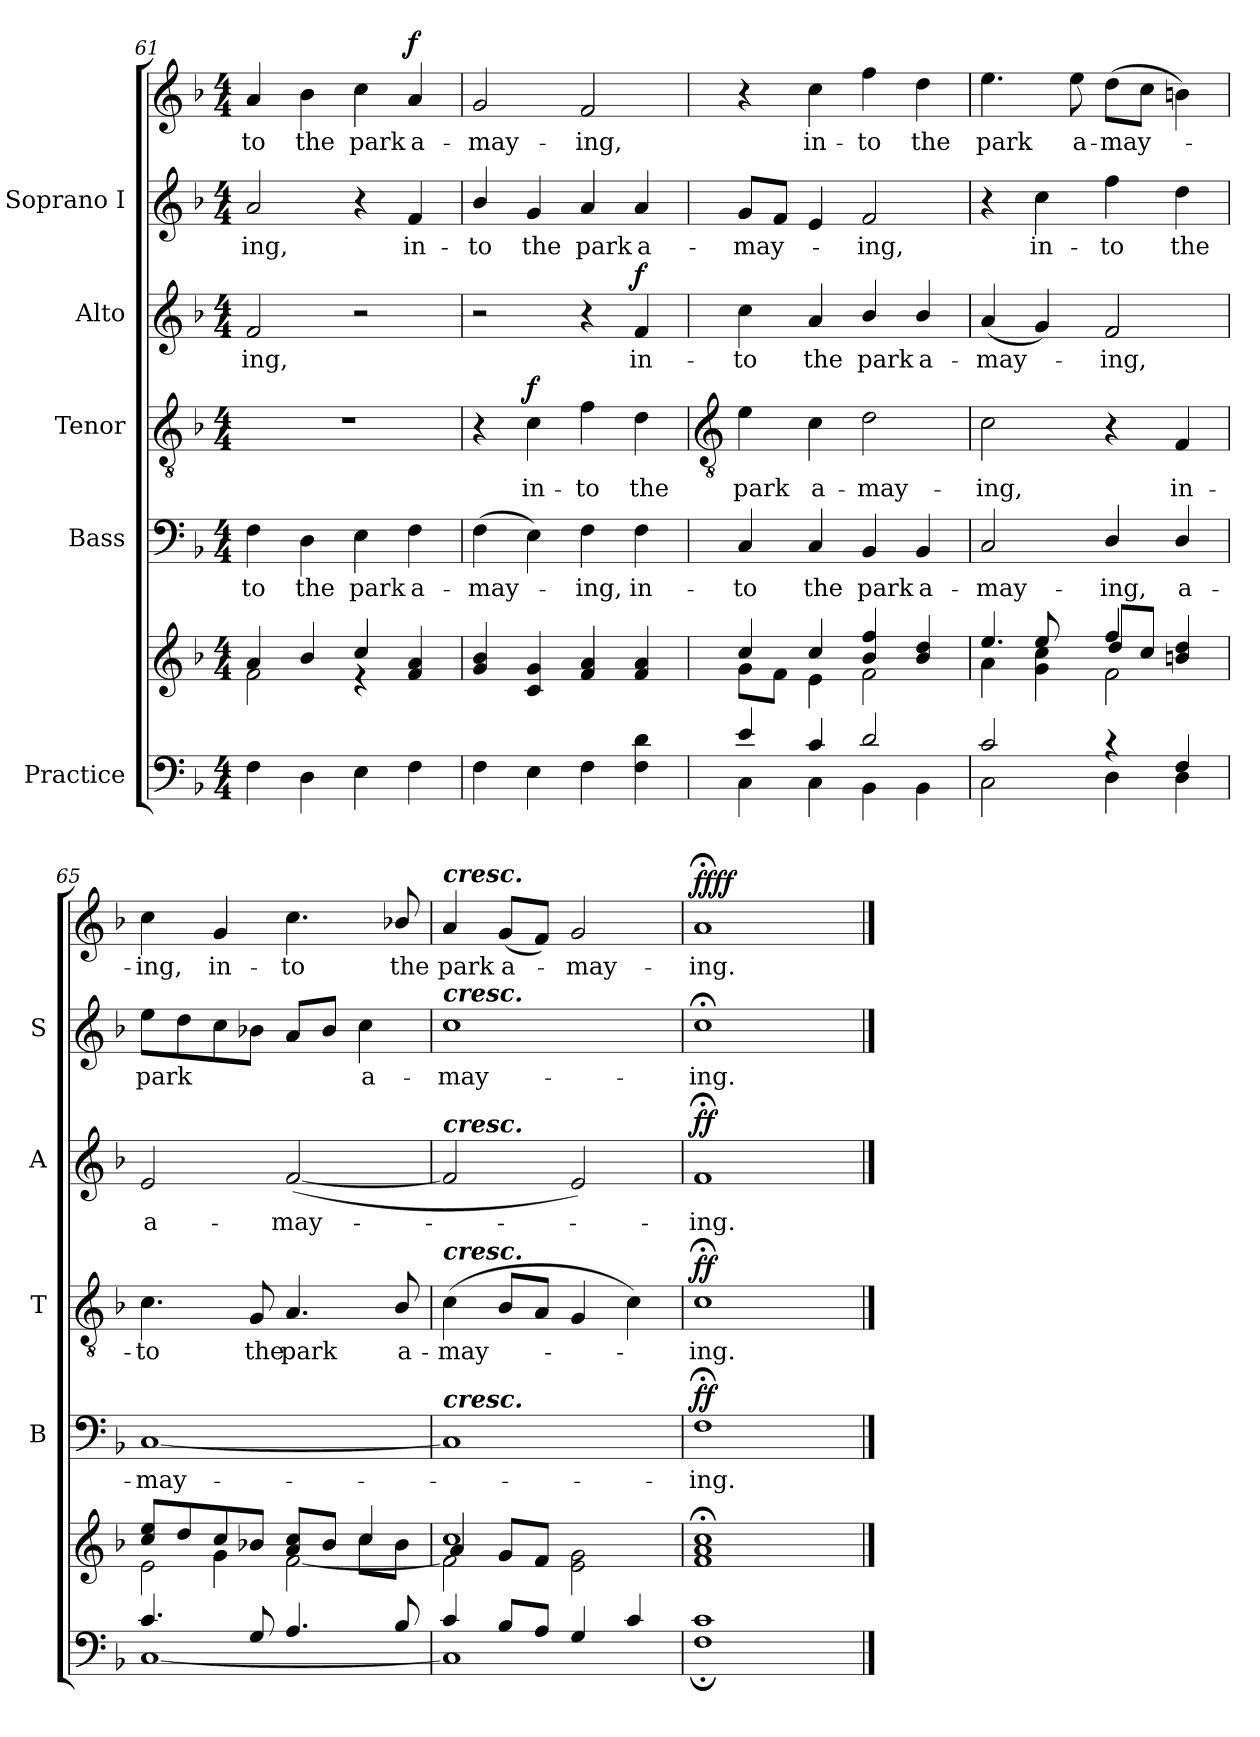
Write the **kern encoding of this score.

**kern	**kern	**kern	**text	**dynam	**kern	**text	**dynam	**kern	**text	**dynam	**kern	**text	**kern	**text	**dynam
*part5	*part5	*part4	*part4	*part4	*part3	*part3	*part3	*part2	*part2	*part2	*part1	*part1	*part1	*part1	*part1
*staff7	*staff6	*staff5	*staff5	*staff5	*staff4	*staff4	*staff4	*staff3	*staff3	*staff3	*staff2	*staff2	*staff1	*staff1	*staff1/2
*I"Practice	*	*I"Bass	*	*	*I"Tenor	*	*	*I"Alto	*	*	*I"Soprano I	*	*	*	*
*	*	*I'B	*	*	*I'T	*	*	*I'A	*	*	*I'S	*	*	*	*
*clefF4	*clefG2	*clefF4	*	*	*clefGv2	*	*	*clefG2	*	*	*clefG2	*	*clefG2	*	*
*k[b-]	*k[b-]	*k[b-]	*	*	*k[b-]	*	*	*k[b-]	*	*	*k[b-]	*	*k[b-]	*	*
*F:	*F:	*F:	*	*	*F:	*	*	*F:	*	*	*F:	*	*F:	*	*
*M4/4	*M4/4	*M4/4	*	*	*M4/4	*	*	*M4/4	*	*	*M4/4	*	*M4/4	*	*
=61	=61	=61	=61	=61	=61	=61	=61	=61	=61	=61	=61	=61	=61	=61	=61
*^	*^	*	*	*	*	*	*	*	*	*	*	*	*	*	*
!	!	!	!	!	!LO:LY:b	!	!	!	!	!	!LO:LY:b	!	!	!LO:LY:b	!	!LO:LY:b	!
4F\	2ryy	4a/	2f\	4F	-to	.	1r	.	.	2f	ing,	.	2a	-ing,	4a	-to	.
!	!	!	!	!	!LO:LY:b	!	!	!	!	!	!	!	!	!	!	!LO:LY:b	!
4D\	.	4b-/	.	4D	the	.	.	.	.	.	.	.	.	.	4b-	the	.
!	!	!	!	!	!LO:LY:b	!	!	!	!	!	!	!	!	!	!	!LO:LY:b	!
4E\	2ryy	4cc/	4r	4E	park	.	.	.	.	2r	.	.	4r	.	4cc	park	.
!	!	!	!	!	!LO:LY:b	!	!	!	!	!	!	!	!	!LO:LY:b	!	!LO:LY:b	!LO:DY:b=2
4F\	.	4f/ 4a/	4ryy	4F	a-	.	.	.	.	.	.	.	4f	in-	4a	a-	f
=62	=62	=62	=62	=62	=62	=62	=62	=62	=62	=62	=62	=62	=62	=62	=62	=62	=62
!	!	!	!	!	!LO:LY:b	!	!	!	!	!	!	!	!	!LO:LY:b	!	!LO:LY:b	!
4F\	2ryy	4g/ 4b-/	2ryy	(>4F	-may-	.	4r	.	.	2r	.	.	4b-/	to	2g	-may-	.
!	!	!	!	!	!	!	!	!LO:LY:b	!LO:DY:b	!	!	!	!	!LO:LY:b	!	!	!
4E\	.	4c/ 4g/	.	4E)	.	.	4c	in-	f	.	.	.	4g	the	.	.	.
!	!	!	!	!	!LO:LY:b	!	!	!LO:LY:b	!	!	!	!	!	!LO:LY:b	!	!LO:LY:b	!
4F\	2ryy	4f/ 4a/	2ryy	4F	ing,	.	4f	-to	.	4r	.	.	4a	park	2f	-ing,	.
!	!	!	!	!	!LO:LY:b	!	!	!LO:LY:b	!	!	!LO:LY:b	!LO:DY:b	!	!LO:LY:b	!	!	!
4F\ 4d\	.	4f/ 4a/	.	4F	in-	.	4d	the	.	4f	in-	f	4a	a-	.	.	.
*	*	*v	*v	*	*	*	*	*	*	*	*	*	*	*	*	*	*
!!LO:LB:g=z
=63	=63	=63	=63	=63	=63	=63	=63	=63	=63	=63	=63	=63	=63	=63	=63	=63
*	*	*	*	*	*	*clefGv2	*	*	*	*	*	*	*	*	*	*
*	*	*^	*	*	*	*	*	*	*	*	*	*	*	*	*	*
*	*	*	*^	*	*	*	*	*	*	*	*	*	*	*	*	*	*
!	!	!	!	!	!	!LO:LY:b	!	!	!LO:LY:b	!	!	!LO:LY:b	!	!	!LO:LY:b	!	!	!
4e/	4C\	4cc/	8g\L	2ryy	4C	-to	.	4e	park	.	4cc	-to	.	8gL	may-	4r	.	.
.	.	.	8f\J	.	.	.	.	.	.	.	.	.	.	8fJ	.	.	.	.
!	!	!	!	!	!	!LO:LY:b	!	!	!LO:LY:b	!	!	!LO:LY:b	!	!	!	!	!LO:LY:b	!
4c/	4C\	4cc/	4e\	.	4C	the	.	4c	a-	.	4a	the	.	4e	.	4cc	-in-	.
!	!	!	!	!	!	!LO:LY:b	!	!	!LO:LY:b	!	!	!LO:LY:b	!	!	!LO:LY:b	!	!LO:LY:b	!
2d/	4BB-\	4b-/ 4ff/	2f\	2ryy	4BB-	park	.	2d	-may-	.	4b-/	park	.	2f	ing,	4ff	-to	.
!	!	!	!	!	!	!LO:LY:b	!	!	!	!	!	!LO:LY:b	!	!	!	!	!LO:LY:b	!
.	4BB-\	4b-/ 4dd/	.	.	4BB-	a-	.	.	.	.	4b-/	a-	.	.	.	4dd	the	.
=64	=64	=64	=64	=64	=64	=64	=64	=64	=64	=64	=64	=64	=64	=64	=64	=64	=64	=64
!	!	!	!	!	!	!LO:LY:b	!	!	!LO:LY:b	!	!	!LO:LY:b	!	!	!	!	!LO:LY:b	!
2c/	2C\	4.ee/	4a\	4ryy	2C	-may-	.	2c	-ing,	.	(<4a	-may-	.	4r	.	4.ee	park	.
!	!	!	!	!	!	!	!	!	!	!	!	!	!	!	!LO:LY:b	!	!	!
.	.	.	4g\ 4cc\	8ee/	.	.	.	.	.	.	4g)	.	.	4cc	in-	.	.	.
!	!	!	!	!	!	!	!	!	!	!	!	!	!	!	!	!	!LO:LY:b	!
.	.	8ryy	.	8ryy	.	.	.	.	.	.	.	.	.	.	.	8ee	a-	.
!	!	!	!	!	!	!LO:LY:b	!	!	!	!	!	!LO:LY:b	!	!	!LO:LY:b	!	!LO:LY:b	!
4r	4D\	4ff/	2f\	8dd/L	4D/	-ing,	.	4r	.	.	2f	ing,	.	4ff	-to	(>8ddL	-may-	.
.	.	.	.	8cc/J	.	.	.	.	.	.	.	.	.	.	.	8ccJ	.	.
!	!	!	!	!	!	!LO:LY:b	!	!	!LO:LY:b	!	!	!	!	!	!LO:LY:b	!	!	!
4F/	4D\	4bn/ 4dd/	.	4ryy	4D/	a-	.	4F	in-	.	.	.	.	4dd	the	4bn)	.	.
=65	=65	=65	=65	=65	=65	=65	=65	=65	=65	=65	=65	=65	=65	=65	=65	=65	=65	=65
!	!	!	!	!	!	!LO:LY:b	!	!	!LO:LY:b	!	!	!LO:LY:b	!	!	!LO:LY:b	!	!LO:LY:b	!
4.c/	[1C\	8cc/ 8ee/L	2e\	4ryy	[1C	-may-	.	4.c	-to	.	2e	a-	.	8eeL	park	4cc	ing,	.
.	.	8dd/	.	.	.	.	.	.	.	.	.	.	.	8dd	.	.	.	.
!	!	!	!	!	!	!	!	!	!	!	!	!	!	!	!	!	!LO:LY:b	!
.	.	8cc/	.	4g\	.	.	.	.	.	.	.	.	.	8cc	.	4g	in-	.
!	!	!	!	!	!	!	!	!	!LO:LY:b	!	!	!	!	!	!	!	!	!
8G/	.	8b-X/J	.	.	.	.	.	8G	the	.	.	.	.	8b-XJ	.	.	.	.
!	!	!	!	!	!	!	!	!	!LO:LY:b	!	!	!LO:LY:b	!	!	!	!	!LO:LY:b	!
4.A/	.	8a/ 8cc/L	[2f\	4ryy	.	.	.	4.A	park	.	(<[2f	-may-	.	8aL	.	4.cc	-to	.
.	.	8b-/J	.	.	.	.	.	.	.	.	.	.	.	8b-J	.	.	.	.
!	!	!	!	!	!	!	!	!	!	!	!	!	!	!	!LO:LY:b	!	!	!
.	.	4cc/	.	8cc\L	.	.	.	.	.	.	.	.	.	4cc	a-	.	.	.
!	!	!	!	!	!	!	!	!	!LO:LY:b	!	!	!	!	!	!	!	!LO:LY:b	!
8B-/	.	.	.	8b-\J	.	.	.	8B-/	a-	.	.	.	.	.	.	8b-X/	the	.
=66	=66	=66	=66	=66	=66	=66	=66	=66	=66	=66	=66	=66	=66	=66	=66	=66	=66	=66
!	!	!	!	!	!	!	!	!	!	!	!	!	!	!	!	!LO:TX:a:Bi:t=cresc.	!	!
!	!	!	!	!	!	!	!	!	!	!	!	!	!	!LO:TX:a:Bi:t=cresc.	!	!	!	!
!	!	!	!	!	!	!	!	!	!	!	!LO:TX:a:Bi:t=cresc.	!	!	!	!	!	!	!
!	!	!	!	!	!	!	!	!LO:TX:a:Bi:t=cresc.	!	!	!	!	!	!	!	!	!	!
!	!	!	!	!	!LO:TX:a:Bi:t=cresc.	!	!	!	!	!	!	!	!	!	!	!	!	!
!	!	!	!	!	!	!	!	!	!LO:LY:b	!	!	!	!	!	!LO:LY:b	!	!LO:LY:b	!
4c/	1C\]	1cc/	2f\]	4a	1C]	.	.	(<4c	-may-	.	2f]	.	.	1cc	-may-	4a	-park	.
!	!	!	!	!	!	!	!	!	!	!	!	!	!	!	!	!	!LO:LY:b	!
8B-/L	.	.	.	8gL	.	.	.	8B-L	.	.	.	.	.	.	.	(<8gL	a-	.
8A/J	.	.	.	8fJ	.	.	.	8AJ	.	.	.	.	.	.	.	8fJ)	.	.
!	!	!	!	!	!	!	!	!	!	!	!	!	!	!	!	!	!LO:LY:b	!
4G/	.	.	2e\ 2g\	2ryy	.	.	.	4G	.	.	2e)	.	.	.	.	2g	may-	.
4c/	.	.	.	.	.	.	.	4c)	.	.	.	.	.	.	.	.	.	.
=67	=67	=67	=67	=67	=67	=67	=67	=67	=67	=67	=67	=67	=67	=67	=67	=67	=67	=67
!	!	!	!	!	!	!LO:LY:b	!LO:DY:b	!	!LO:LY:b	!LO:DY:b	!	!LO:LY:b	!LO:DY:b	!	!LO:LY:b	!	!LO:LY:b	!LO:DY:b=2
!	!	!	!	!	!	!	!	!	!	!	!	!	!	!	!	!	!	!LO:DY:n=1:b
1c/	1F;\	1a/;< 1cc/;<	1f\	2ryy	1F;<	ing.	ff	1c;<	ing.	ff	1f;<	ing.	ff	1cc;<	ing.	1a;<	-ing.	ff ff
.	.	.	.	2ryy	.	.	.	.	.	.	.	.	.	.	.	.	.	.
*v	*v	*	*	*	*	*	*	*	*	*	*	*	*	*	*	*	*	*
*	*v	*v	*v	*	*	*	*	*	*	*	*	*	*	*	*	*	*
==	==	==	==	==	==	==	==	==	==	==	==	==	==	==	==
*-	*-	*-	*-	*-	*-	*-	*-	*-	*-	*-	*-	*-	*-	*-	*-
